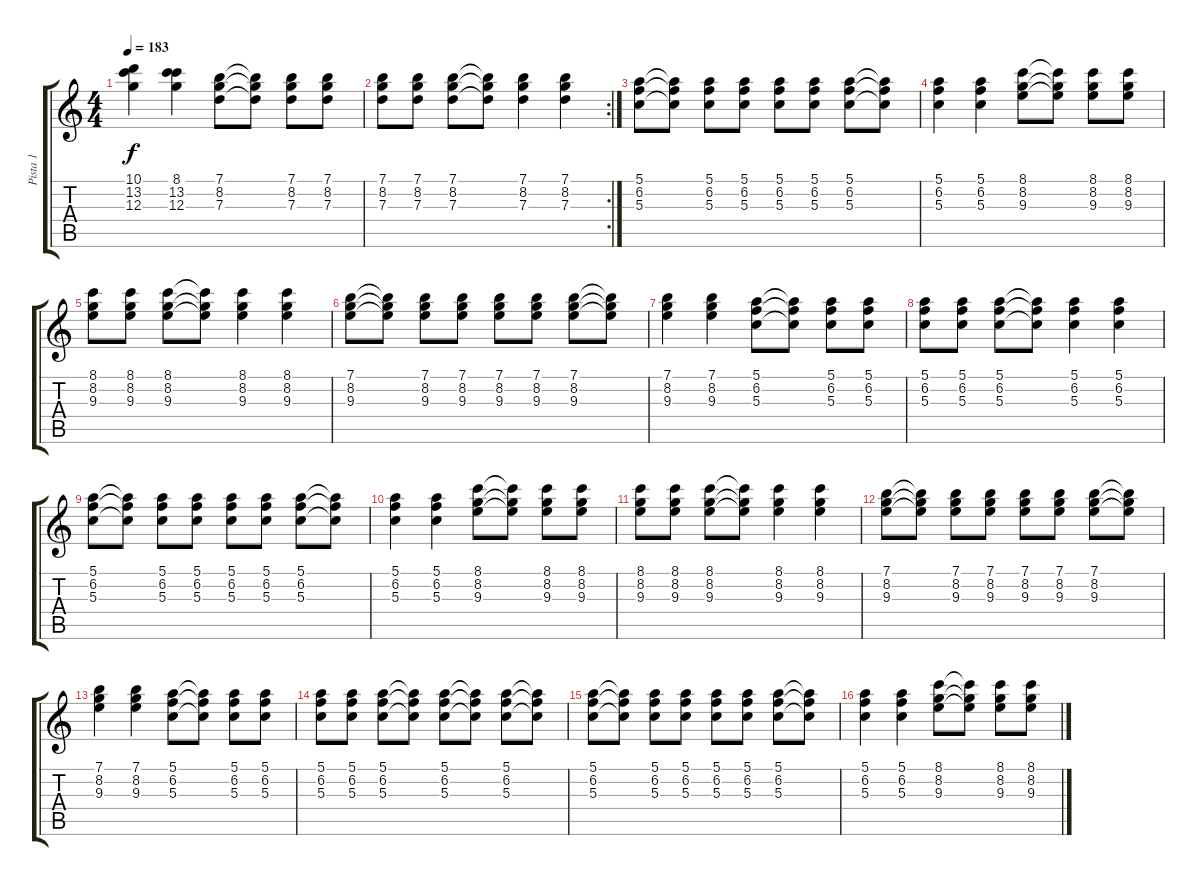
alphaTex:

\track ("Pista 1" "Pista 1") {instrument acousticguitarnylon}
\staff {score tabs}
\tuning (E4 B3 G3 D3 A2 E2) {hide}
\ts (4 4)
\tempo 183
\clef g2
\ks c
(10.1 13.2 12.3).4{dy f} (8.1 13.2 12.3).4 (7.1 8.2 7.3).8 (7.1{t} 8.2{t} 7.3{t}).8 (7.1 8.2 7.3).8 (7.1 8.2 7.3).8 |
\rc 2
(7.1 8.2 7.3).8 (7.1 8.2 7.3).8 (7.1 8.2 7.3).8 (7.1{t} 8.2{t} 7.3{t}).8 (7.1 8.2 7.3).4 (7.1 8.2 7.3).4 |
(5.1 6.2 5.3).8 (5.1{t} 6.2{t} 5.3{t}).8 (5.1 6.2 5.3).8 (5.1 6.2 5.3).8 (5.1 6.2 5.3).8 (5.1 6.2 5.3).8 (5.1 6.2 5.3).8 (5.1{t} 6.2{t} 5.3{t}).8 |
(5.1 6.2 5.3).4 (5.1 6.2 5.3).4 (8.1 8.2 9.3).8 (8.1{t} 8.2{t} 9.3{t}).8 (8.1 8.2 9.3).8 (8.1 8.2 9.3).8 |
(8.1 8.2 9.3).8 (8.1 8.2 9.3).8 (8.1 8.2 9.3).8 (8.1{t} 8.2{t} 9.3{t}).8 (8.1 8.2 9.3).4 (8.1 8.2 9.3).4 |
(7.1 8.2 9.3).8 (7.1{t} 8.2{t} 9.3{t}).8 (7.1 8.2 9.3).8 (7.1 8.2 9.3).8 (7.1 8.2 9.3).8 (7.1 8.2 9.3).8 (7.1 8.2 9.3).8 (7.1{t} 8.2{t} 9.3{t}).8 |
(7.1 8.2 9.3).4 (7.1 8.2 9.3).4 (5.1 6.2 5.3).8 (5.1{t} 6.2{t} 5.3{t}).8 (5.1 6.2 5.3).8 (5.1 6.2 5.3).8 |
(5.1 6.2 5.3).8 (5.1 6.2 5.3).8 (5.1 6.2 5.3).8 (5.1{t} 6.2{t} 5.3{t}).8 (5.1 6.2 5.3).4 (5.1 6.2 5.3).4 |
(5.1 6.2 5.3).8 (5.1{t} 6.2{t} 5.3{t}).8 (5.1 6.2 5.3).8 (5.1 6.2 5.3).8 (5.1 6.2 5.3).8 (5.1 6.2 5.3).8 (5.1 6.2 5.3).8 (5.1{t} 6.2{t} 5.3{t}).8 |
(5.1 6.2 5.3).4 (5.1 6.2 5.3).4 (8.1 8.2 9.3).8 (8.1{t} 8.2{t} 9.3{t}).8 (8.1 8.2 9.3).8 (8.1 8.2 9.3).8 |
(8.1 8.2 9.3).8 (8.1 8.2 9.3).8 (8.1 8.2 9.3).8 (8.1{t} 8.2{t} 9.3{t}).8 (8.1 8.2 9.3).4 (8.1 8.2 9.3).4 |
(7.1 8.2 9.3).8 (7.1{t} 8.2{t} 9.3{t}).8 (7.1 8.2 9.3).8 (7.1 8.2 9.3).8 (7.1 8.2 9.3).8 (7.1 8.2 9.3).8 (7.1 8.2 9.3).8 (7.1{t} 8.2{t} 9.3{t}).8 |
(7.1 8.2 9.3).4 (7.1 8.2 9.3).4 (5.1 6.2 5.3).8 (5.1{t} 6.2{t} 5.3{t}).8 (5.1 6.2 5.3).8 (5.1 6.2 5.3).8 |
(5.1 6.2 5.3).8 (5.1 6.2 5.3).8 (5.1 6.2 5.3).8 (5.1{t} 6.2{t} 5.3{t}).8 (5.1 6.2 5.3).8 (5.1{t} 6.2{t} 5.3{t}).8 (5.1 6.2 5.3).8 (5.1{t} 6.2{t} 5.3{t}).8 |
(5.1 6.2 5.3).8 (5.1{t} 6.2{t} 5.3{t}).8 (5.1 6.2 5.3).8 (5.1 6.2 5.3).8 (5.1 6.2 5.3).8 (5.1 6.2 5.3).8 (5.1 6.2 5.3).8 (5.1{t} 6.2{t} 5.3{t}).8 |
(5.1 6.2 5.3).4 (5.1 6.2 5.3).4 (8.1 8.2 9.3).8 (8.1{t} 8.2{t} 9.3{t}).8 (8.1 8.2 9.3).8 (8.1 8.2 9.3).8
